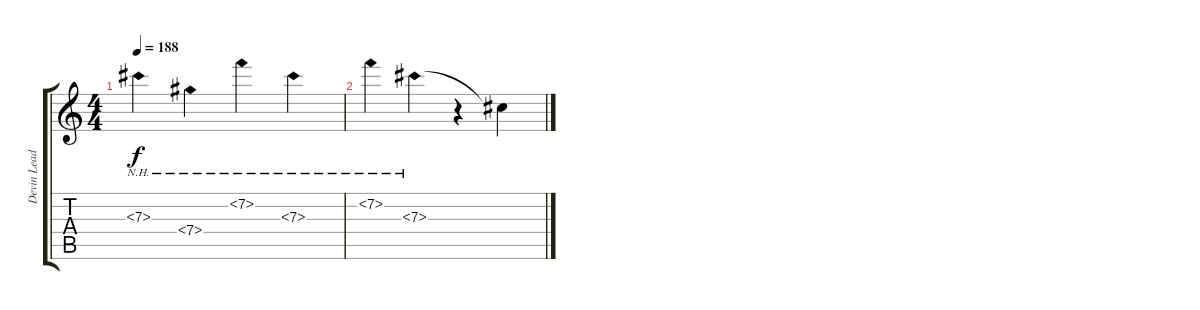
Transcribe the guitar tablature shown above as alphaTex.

\track ("Devin Lead" "Devin Lead") {instrument distortionguitar}
\staff {score tabs}
\tuning (Eb4 Bb3 Gb3 Db3 Ab2 Db2) {hide}
\ts (4 4)
\tempo 188
\clef g2
\ks c
7.3{nh}.4{dy f} 7.4{nh}.4 7.2{nh}.4 7.3{nh}.4 |
7.2{nh}.4 7.3{nh}.4 r.4 7.3{t}.4
